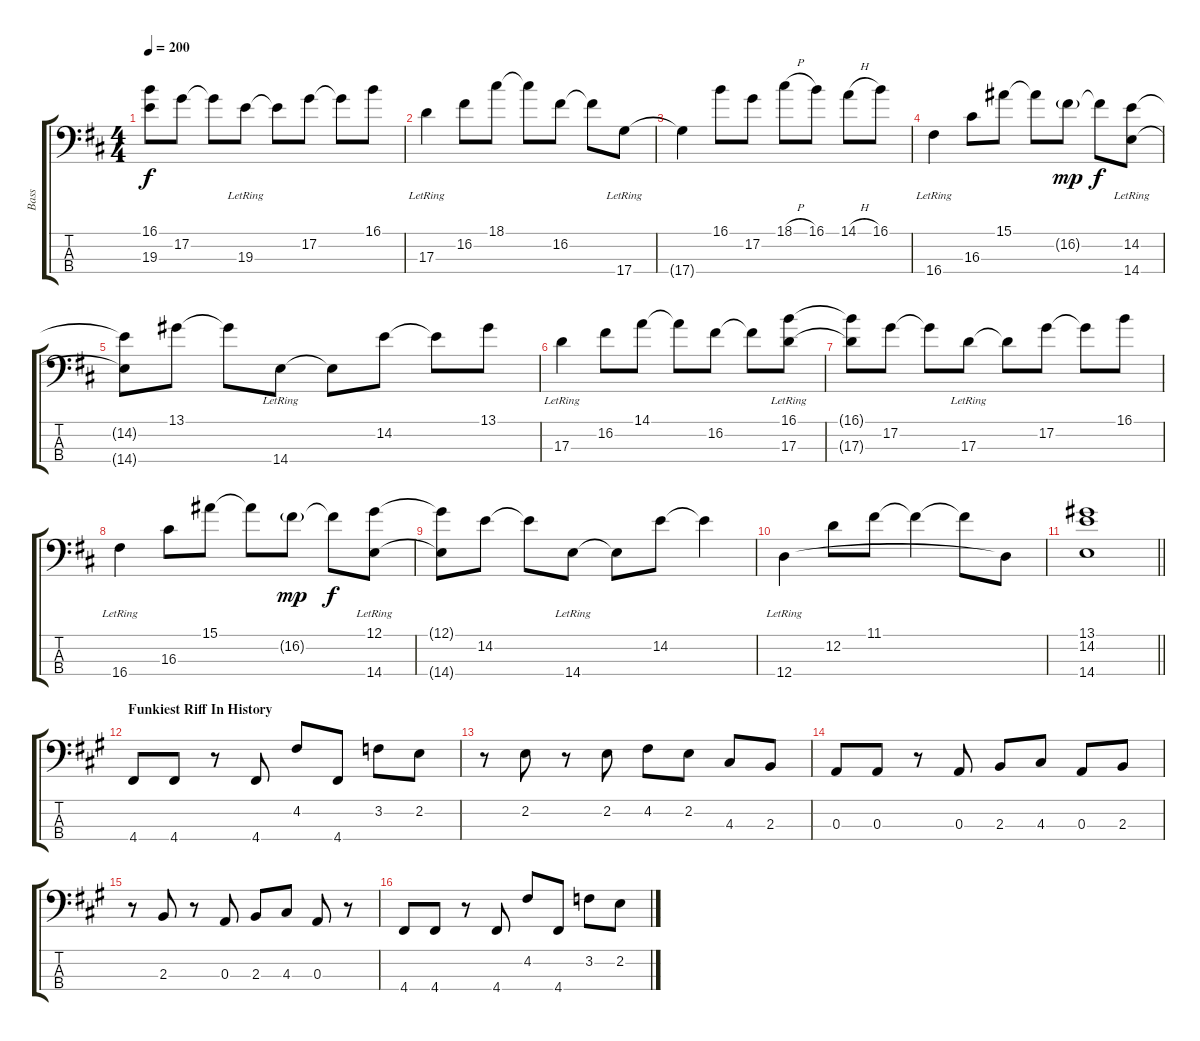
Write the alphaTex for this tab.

\track ("Bass" "Bass") {instrument electricbassfinger}
\staff {score tabs}
\tuning (G2 D2 A1 D1) {hide}
\ts (4 4)
\tempo 200
\clef f4
\ks bminor
(16.1{t} 19.3{t}).8{dy f} 17.2.8 17.2{t}.8 19.3{lr}.8 19.3{t}.8 17.2.8 17.2{t}.8 16.1.8 |
17.3{lr}.4 16.2.8 18.1.8 18.1{t}.8 16.2.8 16.2{t}.8 17.4{lr}.8 |
17.4{t}.4 16.1.8 17.2.8 18.1{h}.8 16.1.8 14.1{h}.8 16.1.8 |
16.4{lr}.4 16.3.8 15.1.8 15.1{t}.8 16.2{g}.8{dy mp} 16.2{t}.8{dy f} (14.2 14.4{lr}).8 |
(14.2{t} 14.4{t}).8 13.1.8 13.1{t}.8 14.4{lr}.8 14.4{t}.8 14.2.8 14.2{t}.8 13.1.8 |
17.3{lr}.4 16.2.8 14.1.8 14.1{t}.8 16.2.8 16.2{t}.8 (16.1 17.3{lr}).8 |
(16.1{t} 17.3{t}).8 17.2.8 17.2{t}.8 17.3{lr}.8 17.3{t}.8 17.2.8 17.2{t}.8 16.1.8 |
16.4{lr}.4 16.3.8 15.1.8 15.1{t}.8 16.2{g}.8{dy mp} 16.2{t}.8{dy f} (12.1 14.4{lr}).8 |
(12.1{t} 14.4{t}).8 14.2.8 14.2{t}.8 14.4{lr}.8 14.4{t}.8 14.2.8 14.2{t}.4 |
12.4{lr}.4 12.2.8 11.1.8 11.1{t}.4 11.1{t}.8 12.4{t}.8 |
\barLineRight lightlight
(13.1 14.2 14.4).1 |
\section ("" "Funkiest Riff In History")
\ks a
4.4.8{volume 16} 4.4.8 r.8 4.4.8 4.2.8 4.4.8 3.2.8 2.2.8 |
r.8 2.2.8 r.8 2.2.8 4.2.8 2.2.8 4.3.8 2.3.8 |
0.3.8 0.3.8 r.8 0.3.8 2.3.8 4.3.8 0.3.8 2.3.8 |
r.8 2.3.8 r.8 0.3.8 2.3.8 4.3.8 0.3.8 r.8 |
4.4.8 4.4.8 r.8 4.4.8 4.2.8 4.4.8 3.2.8 2.2.8
